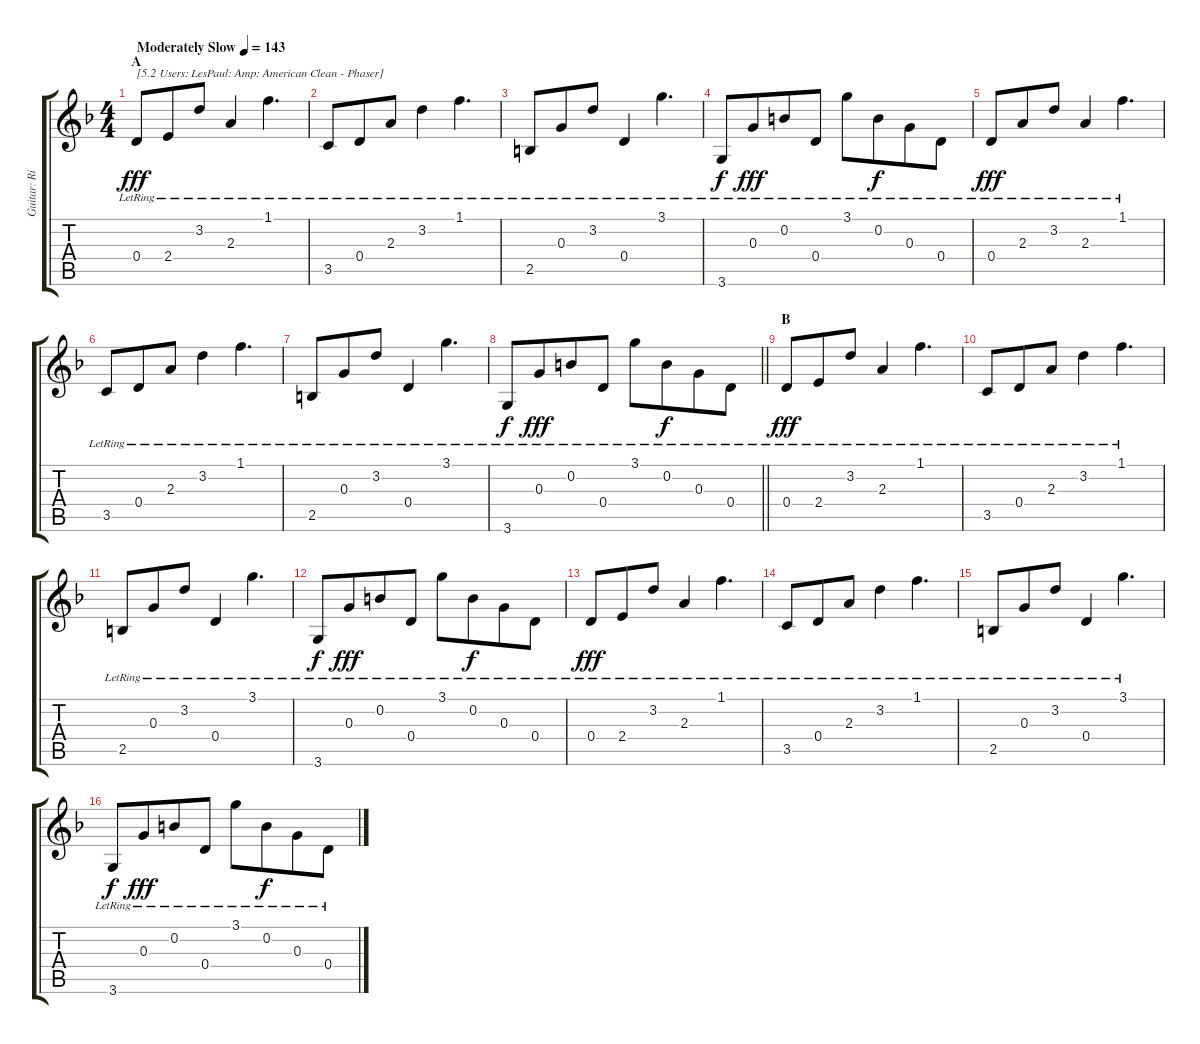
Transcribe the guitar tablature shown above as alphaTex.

\track ("Guitar: Rik" "Guitar: Ri") {instrument electricguitarclean}
\staff {score tabs}
\tuning (E4 B3 G3 D3 A2 E2) {hide}
\ts (4 4)
\section ("" "A")
\tempo (143 "Moderately Slow")
\tempo 140
\tempo (143 "Moderately Slow")
\clef g2
\ks f
0.4{lr}.8{txt "[5.2 Users: LesPaul: Amp: American Clean - Phaser]" dy fff volume 0 instrument electricguitarclean} 2.4{lr}.8{volume 3 beam merge} 3.2{lr}.8 2.3{lr}.4 1.1{lr}.4{d} |
3.5{lr}.8 0.4{lr}.8{beam merge} 2.3{lr}.8 3.2{lr}.4 1.1{lr}.4{d} |
2.5{lr}.8 0.3{lr}.8{beam merge} 3.2{lr}.8 0.4{lr}.4 3.1{lr}.4{d} |
3.6{lr}.8{dy f} 0.3{lr}.8{dy fff beam merge} 0.2{lr}.8 0.4{lr}.8 3.1{lr}.8 0.2{lr}.8{dy f beam merge} 0.3{lr}.8 0.4{lr}.8 |
0.4{lr}.8{dy fff volume 9} 2.3{lr}.8{beam merge} 3.2{lr}.8 2.3{lr}.4 1.1{lr}.4{d} |
3.5{lr}.8 0.4{lr}.8{beam merge} 2.3{lr}.8 3.2{lr}.4 1.1{lr}.4{d} |
2.5{lr}.8 0.3{lr}.8{beam merge} 3.2{lr}.8 0.4{lr}.4 3.1{lr}.4{d} |
\barLineRight lightlight
3.6{lr}.8{dy f} 0.3{lr}.8{dy fff beam merge} 0.2{lr}.8 0.4{lr}.8 3.1{lr}.8 0.2{lr}.8{dy f beam merge} 0.3{lr}.8 0.4{lr}.8 |
\section ("" "B")
0.4{lr}.8{dy fff volume 12} 2.4{lr}.8{beam merge} 3.2{lr}.8 2.3{lr}.4 1.1{lr}.4{d} |
3.5{lr}.8 0.4{lr}.8{beam merge} 2.3{lr}.8 3.2{lr}.4 1.1{lr}.4{d} |
2.5{lr}.8 0.3{lr}.8{beam merge} 3.2{lr}.8 0.4{lr}.4 3.1{lr}.4{d} |
3.6{lr}.8{dy f} 0.3{lr}.8{dy fff beam merge} 0.2{lr}.8 0.4{lr}.8 3.1{lr}.8 0.2{lr}.8{dy f beam merge} 0.3{lr}.8 0.4{lr}.8 |
0.4{lr}.8{dy fff} 2.4{lr}.8{beam merge} 3.2{lr}.8 2.3{lr}.4 1.1{lr}.4{d} |
3.5{lr}.8 0.4{lr}.8{beam merge} 2.3{lr}.8 3.2{lr}.4 1.1{lr}.4{d} |
2.5{lr}.8 0.3{lr}.8{beam merge} 3.2{lr}.8 0.4{lr}.4 3.1{lr}.4{d} |
3.6{lr}.8{dy f} 0.3{lr}.8{dy fff beam merge} 0.2{lr}.8 0.4{lr}.8 3.1{lr}.8 0.2{lr}.8{dy f beam merge} 0.3{lr}.8 0.4{lr}.8
